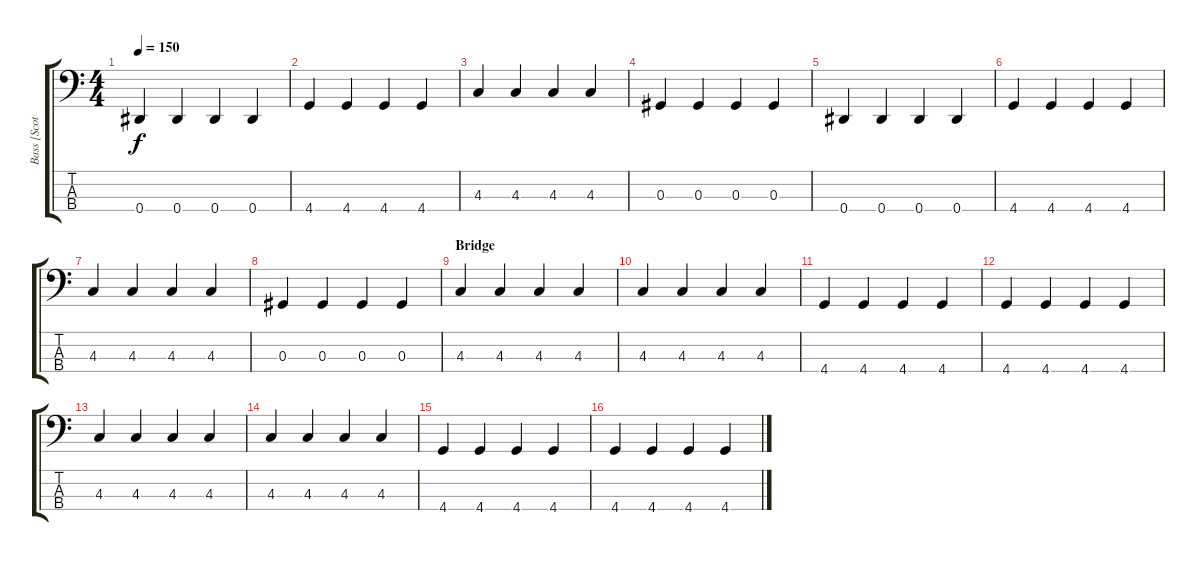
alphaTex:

\track ("Bass [Scott Shriner]" "Bass [Scot") {instrument electricbassfinger}
\staff {score tabs}
\tuning (Gb2 Db2 Ab1 Eb1) {hide}
\ts (4 4)
\tempo 150
\clef f4
\ks c
0.4.4{dy f volume 13} 0.4.4 0.4.4 0.4.4 |
4.4.4 4.4.4 4.4.4 4.4.4 |
4.3.4 4.3.4 4.3.4 4.3.4 |
0.3.4 0.3.4 0.3.4 0.3.4 |
0.4.4{volume 13} 0.4.4 0.4.4 0.4.4 |
4.4.4 4.4.4 4.4.4 4.4.4 |
4.3.4 4.3.4 4.3.4 4.3.4 |
0.3.4 0.3.4 0.3.4 0.3.4 |
\section ("" "Bridge")
4.3.4{volume 13} 4.3.4 4.3.4 4.3.4 |
4.3.4 4.3.4 4.3.4 4.3.4 |
4.4.4 4.4.4 4.4.4 4.4.4 |
4.4.4 4.4.4 4.4.4 4.4.4 |
4.3.4{volume 13} 4.3.4 4.3.4 4.3.4 |
4.3.4 4.3.4 4.3.4 4.3.4 |
4.4.4 4.4.4 4.4.4 4.4.4 |
4.4.4 4.4.4 4.4.4 4.4.4
